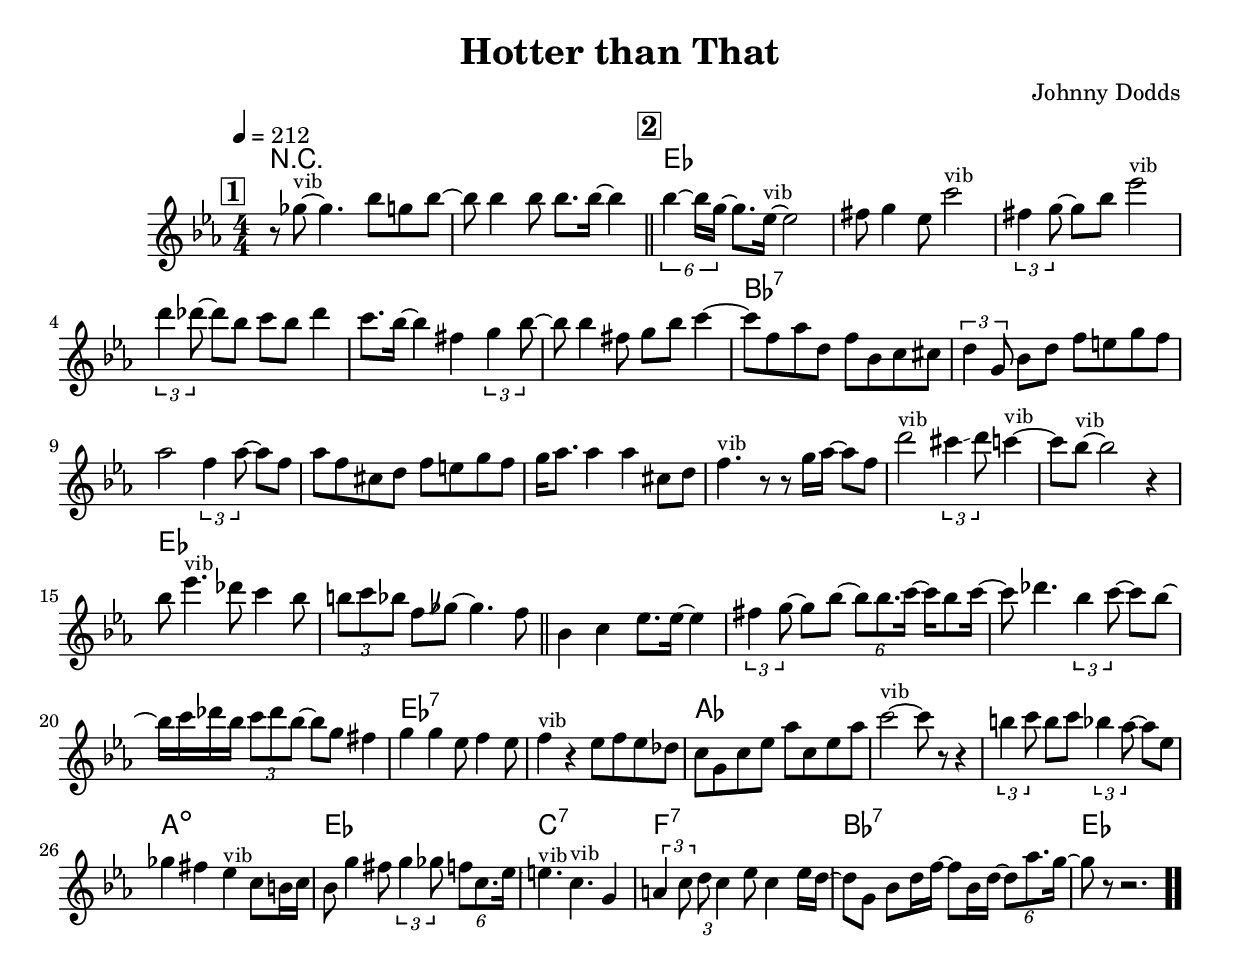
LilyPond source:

\version "2.13.2"

#(ly:set-option 'point-and-click #f)

\header {
  title = "Hotter than That"
  composer = "Johnny Dodds"
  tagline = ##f
}
global =
{
    \override Staff.TimeSignature #'style = #'()
    \time 4/4
    \clef "treble"
    \key es \major
    \override Rest #'direction = #'0
    \override MultiMeasureRest #'staff-position = #0
}
\score
{
<<
    \transpose c' c'

    \new ChordNames { \chords {
      \set majorSevenSymbol = \markup { "maj7" }
      \set minorChordModifier = \markup { \char ##x2013 }
      | r1 | s1 
      | es1 | s1 | s1 | s1 | s1 | s1 | bes1:7 | s1 
      | s1 | s1 | s1 | s1 | s1 | s1 | es1 | s1 
      | s1 | s1 | s1 | s1 | es1:7 | s1 | aes1 | s1 
      | s1 | a1:dim | es1 | c1:7 | f1:7 | bes1:7 | es1|
      }
      }

    \new Staff
    <<
    \transpose c' c'

    {
      \global
  		%\override Score.MetronomeMark #'transparent = ##t
  		%\override Score.MetronomeMark #'stencil = ##f
  		
  		\override HorizontalBracket #'direction = #UP
  		\override HorizontalBracket #'bracket-flare = #'(0 . 0)
  		
  		\override TextSpanner #'dash-fraction = #1.0
  		\override TextSpanner #'bound-details #'left #'text = \markup{ \concat{\draw-line #'(0 . -1.0) \draw-line #'(1.0 . 0) }}
  		\override TextSpanner #'bound-details #'right #'text = \markup{ \concat{ \draw-line #'(1.0 . 0) \draw-line #'(0 . -1.0) }}
          \set Score.markFormatter = #format-mark-box-numbers


      \tempo 4 = 212
      \set Score.currentBarNumber = #-1
     
      \bar "||" \mark \default r8 ges''8~^\markup{\left-align \small vib} ges''4. bes''8 g''8 bes''8~ 
      | bes''8 bes''4 bes''8 bes''8. bes''16~ bes''4 
      \bar "||" \mark \default \tuplet 6/4 {bes''4~ bes''16 g''16~} g''8. es''16~^\markup{\left-align \small vib} es''2 
      | fis''8 g''4 es''8 c'''2^\markup{\left-align \small vib} 
      | \tuplet 3/2 {fis''4 g''8~} g''8 bes''8 es'''2^\markup{\left-align \small vib} 
      | \tuplet 3/2 {d'''4 des'''8~} des'''8 bes''8 c'''8 bes''8 des'''4 
      | c'''8. bes''16~ bes''4 fis''4 \tuplet 3/2 {g''4 bes''8~} 
      | bes''8 bes''4 fis''8 g''8 bes''8 c'''4~ 
      | c'''8 f''8 aes''8 d''8 f''8 bes'8 c''8 cis''8 
      | \tuplet 3/2 {d''4 g'8} bes'8 d''8 f''8 e''8 g''8 f''8 
      | aes''2 \tuplet 3/2 {f''4 aes''8~} aes''8 f''8 
      | aes''8 f''8 cis''8 d''8 f''8 e''8 g''8 f''8 
      | g''16\glissando  aes''8. aes''4 aes''4 cis''8 d''8 
      | f''4.^\markup{\left-align \small vib} r8 r8 g''16\glissando  aes''16~ aes''8 f''8 
      | d'''2^\markup{\left-align \small vib} \tuplet 3/2 {cis'''4\glissando  d'''8} c'''4~^\markup{\left-align \small vib} 
      | c'''8 bes''8~^\markup{\left-align \small vib} bes''2 r4 
      | bes''8 es'''4.^\markup{\left-align \small vib} des'''8 c'''4 bes''8 
      | \tuplet 3/2 {b''8 c'''8 bes''8} f''8\bendAfter #+4  ges''8~ ges''4. f''8 
      \bar "||" bes'4 c''4 es''8. es''16~ es''4 
      | \tuplet 3/2 {fis''4 g''8~} g''8 bes''8~ \tuplet 6/4 {bes''8 bes''8. c'''16~} c'''16 bes''8 c'''16~ 
      | c'''8 des'''4. \tuplet 3/2 {bes''4 c'''8~} c'''8 bes''8~ 
      | bes''16 c'''16\glissando  des'''16 bes''16 \tuplet 3/2 {c'''8\glissando  des'''8 bes''8~} bes''8 g''8 fis''4 
      | g''4 g''4 es''8 f''4 es''8 
      | f''4^\markup{\left-align \small vib} r4 es''8 f''8 es''8 des''8 
      | c''8 g'8 c''8 es''8 aes''8 c''8 es''8 aes''8 
      | c'''2~^\markup{\left-align \small vib} c'''8 r8 r4 
      | \tuplet 3/2 {b''4 c'''8} b''8 c'''8 \tuplet 3/2 {bes''4 aes''8~} aes''8 es''8 
      | ges''4 fis''4 es''4^\markup{\left-align \small vib} c''8 b'16 c''16 
      | bes'8 g''4 fis''8 \tuplet 3/2 {g''4 ges''8} \tuplet 6/4 {f''8 c''8. es''16\glissando } 
      | e''4.^\markup{\left-align \small vib} c''4.^\markup{\left-align \small vib} g'4 
      | \tuplet 3/2 {a'4 c''8} \tuplet 3/2 {d''8 c''4} es''8 c''4 es''16 d''16~ 
      | d''8 g'8 bes'8 d''16 f''16~ f''8 bes'16 d''16~ \tuplet 6/4 {d''8 aes''8. g''16~} 
      | g''8 r8 r2.\bar  ".."
    }
    >>
>>    
}
